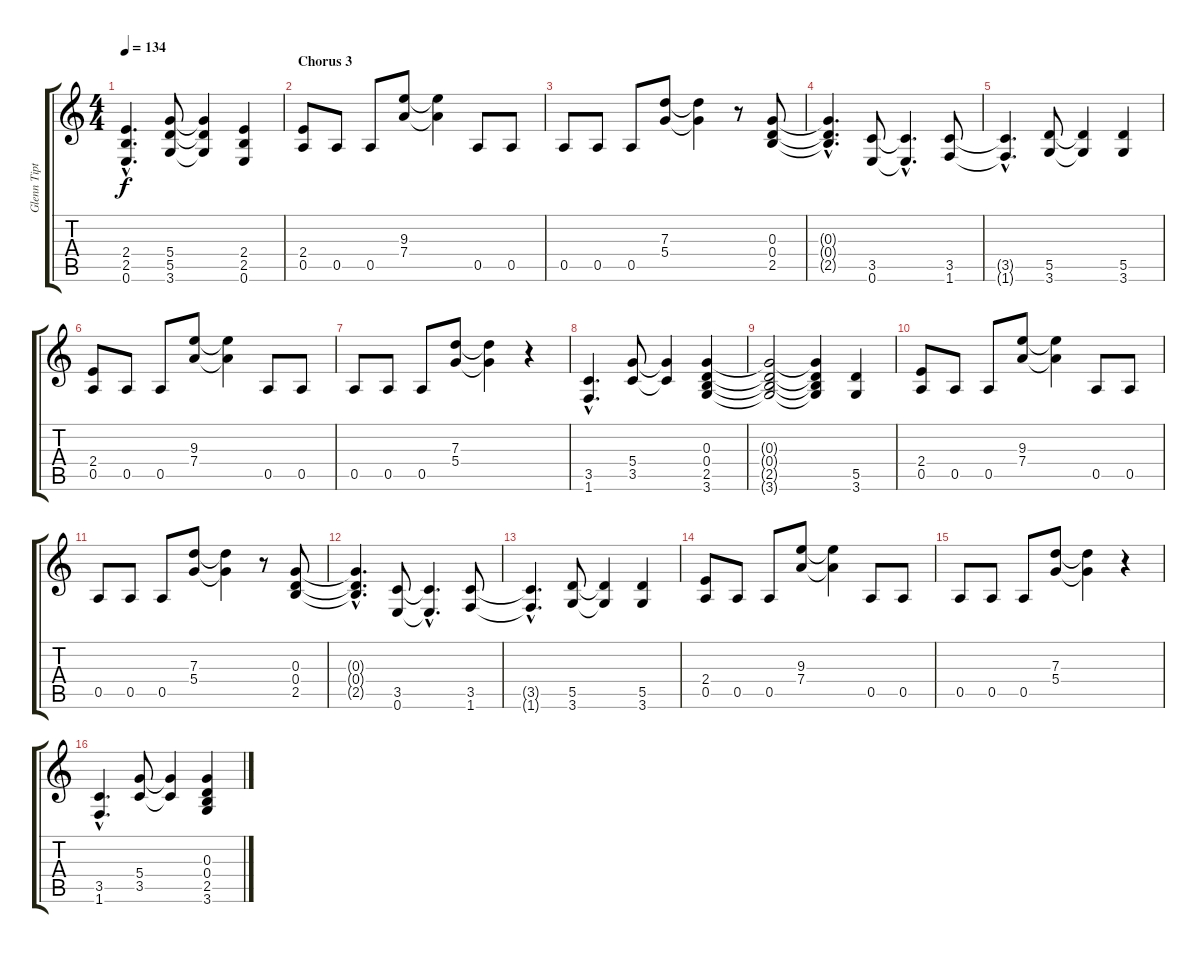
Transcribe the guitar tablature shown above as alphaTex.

\track ("Glenn Tipton" "Glenn Tipt") {instrument distortionguitar}
\staff {score tabs}
\tuning (E4 B3 G3 D3 A2 E2) {hide}
\ts (4 4)
\tempo 134
\clef g2
\ks c
(2.4{hac} 2.5{hac} 0.6{hac}).4{d dy f} (5.4 5.5 3.6).8 (5.4{t} 5.5{t} 3.6{t}).4 (2.4 2.5 0.6).4 |
\section ("" "Chorus 3")
(2.4 0.5).8 0.5.8 0.5.8 (9.3 7.4).8 (9.3{t} 7.4{t}).4 0.5.8 0.5.8 |
0.5.8 0.5.8 0.5.8 (7.3 5.4).8 (7.3{t} 5.4{t}).4 r.8 (0.3 0.4 2.5).8 |
(0.3{hac t} 0.4{hac t} 2.5{hac t}).4{d} (3.5 0.6).8 (3.5{hac t} 0.6{hac t}).4{d} (3.5 1.6).8 |
(3.5{hac t} 1.6{hac t}).4{d} (5.5 3.6).8 (5.5{t} 3.6{t}).4 (5.5 3.6).4 |
(2.4 0.5).8 0.5.8 0.5.8 (9.3 7.4).8 (9.3{t} 7.4{t}).4 0.5.8 0.5.8 |
0.5.8 0.5.8 0.5.8 (7.3 5.4).8 (7.3{t} 5.4{t}).4 r.4 |
(3.5{hac} 1.6{hac}).4{d} (5.4 3.5).8 (5.4{t} 3.5{t}).4 (0.3 0.4 2.5 3.6).4 |
(0.3{t} 0.4{t} 2.5{t} 3.6{t}).2 (0.3{t} 0.4{t} 2.5{t} 3.6{t}).4 (5.5 3.6).4 |
(2.4 0.5).8 0.5.8 0.5.8 (9.3 7.4).8 (9.3{t} 7.4{t}).4 0.5.8 0.5.8 |
0.5.8 0.5.8 0.5.8 (7.3 5.4).8 (7.3{t} 5.4{t}).4 r.8 (0.3 0.4 2.5).8 |
(0.3{hac t} 0.4{hac t} 2.5{hac t}).4{d} (3.5 0.6).8 (3.5{hac t} 0.6{hac t}).4{d} (3.5 1.6).8 |
(3.5{hac t} 1.6{hac t}).4{d} (5.5 3.6).8 (5.5{t} 3.6{t}).4 (5.5 3.6).4 |
(2.4 0.5).8 0.5.8 0.5.8 (9.3 7.4).8 (9.3{t} 7.4{t}).4 0.5.8 0.5.8 |
0.5.8 0.5.8 0.5.8 (7.3 5.4).8 (7.3{t} 5.4{t}).4 r.4 |
(3.5{hac} 1.6{hac}).4{d} (5.4 3.5).8 (5.4{t} 3.5{t}).4 (0.3 0.4 2.5 3.6).4
